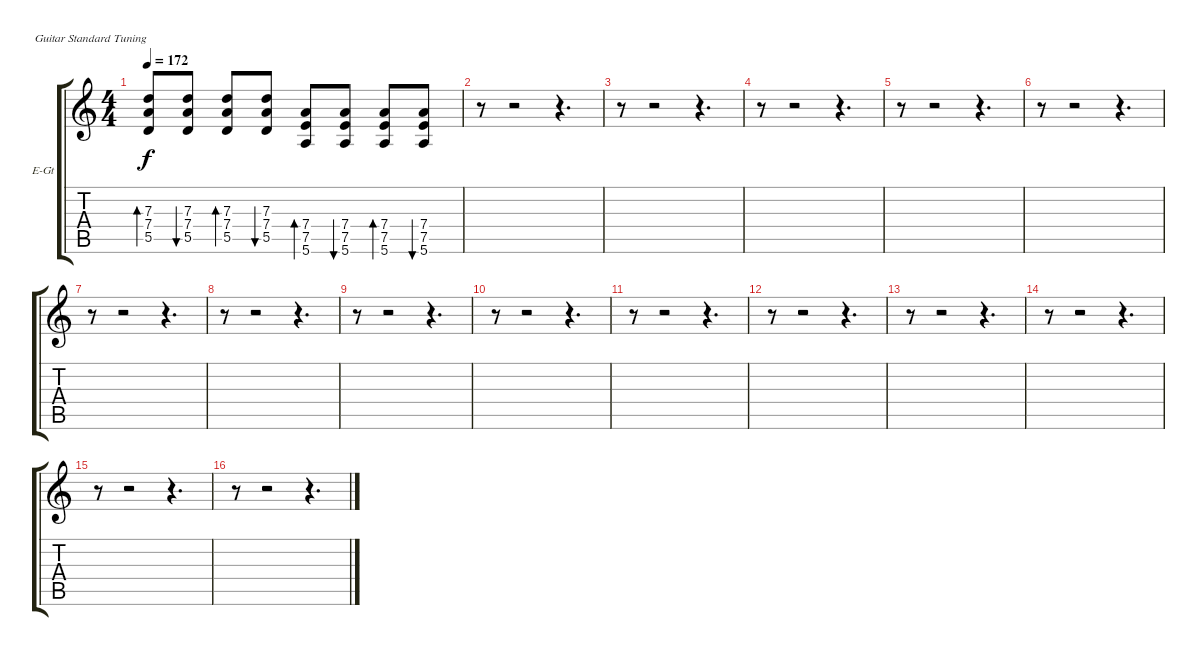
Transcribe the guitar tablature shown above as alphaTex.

\bracketExtendMode groupsimilarinstruments
\firstSystemTrackNameOrientation horizontal
\otherSystemsTrackNameOrientation horizontal
\track ("Гитара" "E-Gt") {instrument distortionguitar}
\staff {score tabs}
\tuning (E4 B3 G3 D3 A2 E2)
\ts (4 4)
\tempo 172
\clef g2
\ks c
(7.3 7.4 5.5).8{bd 60 dy f} (7.3 7.4 5.5).8{bu 60} (7.3 7.4 5.5).8{bd 60} (7.3 7.4 5.5).8{bu 60} (7.4 7.5 5.6).8{bd 60} (7.4 7.5 5.6).8{bu 60} (7.4 7.5 5.6).8{bd 60} (7.4 7.5 5.6).8{bu 60} |
r.8 r.2 r.4{d} |
r.8 r.2 r.4{d} |
r.8 r.2 r.4{d} |
r.8 r.2 r.4{d} |
r.8 r.2 r.4{d} |
r.8 r.2 r.4{d} |
r.8 r.2 r.4{d} |
r.8 r.2 r.4{d} |
r.8 r.2 r.4{d} |
r.8 r.2 r.4{d} |
r.8 r.2 r.4{d} |
r.8 r.2 r.4{d} |
r.8 r.2 r.4{d} |
r.8 r.2 r.4{d} |
r.8 r.2 r.4{d}
